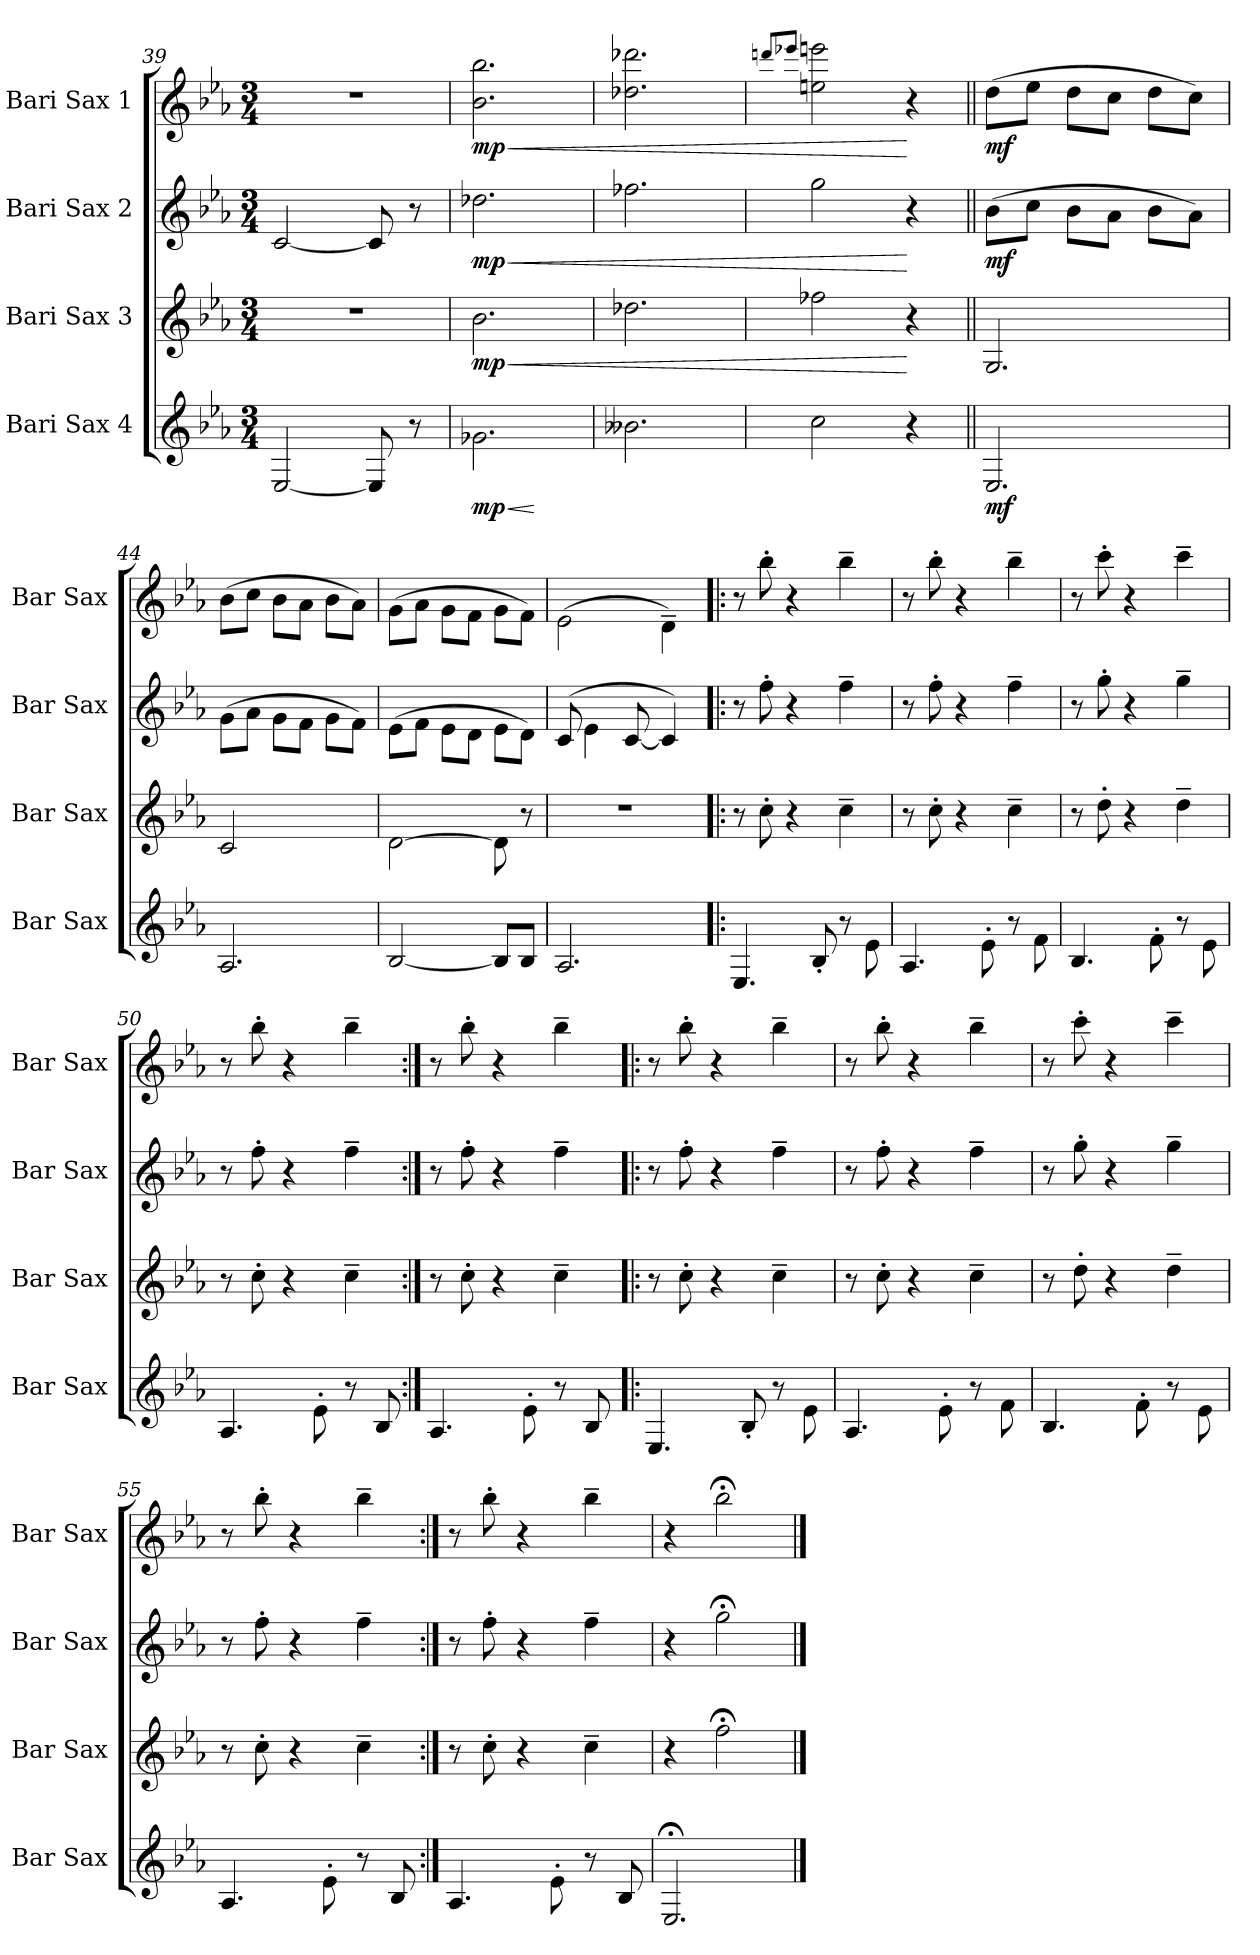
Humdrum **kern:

**kern	**dynam	**kern	**dynam	**kern	**dynam	**kern	**dynam
*part4	*part4	*part3	*part3	*part2	*part2	*part1	*part1
*staff4	*staff4	*staff3	*staff3	*staff2	*staff2	*staff1	*staff1
*I"Bari Sax 4	*	*I"Bari Sax 3	*	*I"Bari Sax 2	*	*I"Bari Sax 1	*
*I'Bar Sax	*	*I'Bar Sax	*	*I'Bar Sax	*	*I'Bar Sax	*
*clefG2	*	*clefG2	*	*clefG2	*	*clefG2	*
*ITrd12c21	*	*ITrd12c21	*	*ITrd12c21	*	*ITrd12c21	*
*k[b-e-a-]	*	*k[b-e-a-]	*	*k[b-e-a-]	*	*k[b-e-a-]	*
*E-:	*	*E-:	*	*E-:	*	*E-:	*
*M3/4	*	*M3/4	*	*M3/4	*	*M3/4	*
=39	=39	=39	=39	=39	=39	=39	=39
[2EE-/	.	2.r	.	[2C/	.	2.r	.
8EE-/]	.	.	.	8C/]	.	.	.
8r	.	.	.	8r	.	.	.
=40	=40	=40	=40	=40	=40	=40	=40
!	!LO:HP:b	!	!LO:HP:b	!	!LO:HP:b	!	!LO:HP:b
!	!LO:DY:n=1:b	!	!LO:DY:n=1:b	!	!LO:DY:n=1:b	!	!LO:DY:n=1:b
2.G-X\	< mp	2.B-\	< mp	2.d-X\	< mp	2.B-\ 2.b-\	< mp
.	[	.	.	.	.	.	.
=41	=41	=41	=41	=41	=41	=41	=41
2.B--X\	.	2.d-X\	.	2.f-X\	.	2.d-X\ 2.dd-X\	.
=42	=42	=42	=42	=42	=42	=42	=42
.	.	.	.	.	.	8qddn/L	.
.	.	.	.	.	.	8qee-X/J	.
2c\	.	2f-X\	.	2g\	.	2en\ 2een\	.
4r	.	4r	[	4r	[	4r	[
!!LO:PB:g=z
=43||	=43||	=43||	=43||	=43||	=43||	=43||	=43||
!	!LO:DY:b	!	!	!	!LO:DY:b	!	!LO:DY:b
2.EE-/	mf	2.GG/	.	(>8B-\L	mf	(>8d\L	mf
.	.	.	.	8c\J	.	8e-\J	.
.	.	.	.	8B-\L	.	8d\L	.
.	.	.	.	8A-\J	.	8c\J	.
.	.	.	.	8B-\L	.	8d\L	.
.	.	.	.	8A-\J)	.	8c\J)	.
=44	=44	=44	=44	=44	=44	=44	=44
2.AA-/	.	2C/	.	(>8G\L	.	(>8B-\L	.
.	.	.	.	8A-\J	.	8c\J	.
.	.	.	.	8G\L	.	8B-\L	.
.	.	.	.	8F\J	.	8A-\J	.
.	.	4ryy	.	8G\L	.	8B-\L	.
.	.	.	.	8F\J)	.	8A-\J)	.
=45	=45	=45	=45	=45	=45	=45	=45
[2BB-/	.	[2D\	.	(>8E-\L	.	(>8G\L	.
.	.	.	.	8F\J	.	8A-\J	.
.	.	.	.	8E-\L	.	8G\L	.
.	.	.	.	8D\J	.	8F\J	.
8BB-/L]	.	8D\]	.	8E-\L	.	8G\L	.
8BB-/J	.	8r	.	8D\J)	.	8F\J)	.
=46	=46	=46	=46	=46	=46	=46	=46
2.AA-/	.	2.r	.	(8C/	.	(>2E-\	.
.	.	.	.	4E-\	.	.	.
.	.	.	.	[8C/	.	.	.
.	.	.	.	4C/])	.	4D~>\)	.
=47!|:	=47!|:	=47!|:	=47!|:	=47!|:	=47!|:	=47!|:	=47!|:
4.EE-/	.	8r	.	8r	.	8r	.
.	.	8c'>\	.	8f'>\	.	8b-'>\	.
.	.	4r	.	4r	.	4r	.
8BB-'</	.	.	.	.	.	.	.
8r	.	4c~>\	.	4f~>\	.	4b-~>\	.
8E-\	.	.	.	.	.	.	.
=48	=48	=48	=48	=48	=48	=48	=48
4.AA-/	.	8r	.	8r	.	8r	.
.	.	8c'>\	.	8f'>\	.	8b-'>\	.
.	.	4r	.	4r	.	4r	.
8E-'>\	.	.	.	.	.	.	.
8r	.	4c~>\	.	4f~>\	.	4b-~>\	.
8F\	.	.	.	.	.	.	.
=49	=49	=49	=49	=49	=49	=49	=49
4.BB-/	.	8r	.	8r	.	8r	.
.	.	8d'>\	.	8g'>\	.	8cc'>\	.
.	.	4r	.	4r	.	4r	.
8F'>\	.	.	.	.	.	.	.
8r	.	4d~>\	.	4g~>\	.	4cc~>\	.
8E-\	.	.	.	.	.	.	.
=50	=50	=50	=50	=50	=50	=50	=50
4.AA-/	.	8r	.	8r	.	8r	.
.	.	8c'>\	.	8f'>\	.	8b-'>\	.
.	.	4r	.	4r	.	4r	.
8E-'>\	.	.	.	.	.	.	.
8r	.	4c~>\	.	4f~>\	.	4b-~>\	.
8BB-/	.	.	.	.	.	.	.
=51:|!	=51:|!	=51:|!	=51:|!	=51:|!	=51:|!	=51:|!	=51:|!
4.AA-/	.	8r	.	8r	.	8r	.
.	.	8c'>\	.	8f'>\	.	8b-'>\	.
.	.	4r	.	4r	.	4r	.
8E-'>\	.	.	.	.	.	.	.
8r	.	4c~>\	.	4f~>\	.	4b-~>\	.
8BB-/	.	.	.	.	.	.	.
!!LO:LB:g=z
=52!|:	=52!|:	=52!|:	=52!|:	=52!|:	=52!|:	=52!|:	=52!|:
4.EE-/	.	8r	.	8r	.	8r	.
.	.	8c'>\	.	8f'>\	.	8b-'>\	.
.	.	4r	.	4r	.	4r	.
8BB-'</	.	.	.	.	.	.	.
8r	.	4c~>\	.	4f~>\	.	4b-~>\	.
8E-\	.	.	.	.	.	.	.
=53	=53	=53	=53	=53	=53	=53	=53
4.AA-/	.	8r	.	8r	.	8r	.
.	.	8c'>\	.	8f'>\	.	8b-'>\	.
.	.	4r	.	4r	.	4r	.
8E-'>\	.	.	.	.	.	.	.
8r	.	4c~>\	.	4f~>\	.	4b-~>\	.
8F\	.	.	.	.	.	.	.
=54	=54	=54	=54	=54	=54	=54	=54
4.BB-/	.	8r	.	8r	.	8r	.
.	.	8d'>\	.	8g'>\	.	8cc'>\	.
.	.	4r	.	4r	.	4r	.
8F'>\	.	.	.	.	.	.	.
8r	.	4d~>\	.	4g~>\	.	4cc~>\	.
8E-\	.	.	.	.	.	.	.
=55	=55	=55	=55	=55	=55	=55	=55
4.AA-/	.	8r	.	8r	.	8r	.
.	.	8c'>\	.	8f'>\	.	8b-'>\	.
.	.	4r	.	4r	.	4r	.
8E-'>\	.	.	.	.	.	.	.
8r	.	4c~>\	.	4f~>\	.	4b-~>\	.
8BB-/	.	.	.	.	.	.	.
=56:|!	=56:|!	=56:|!	=56:|!	=56:|!	=56:|!	=56:|!	=56:|!
4.AA-/	.	8r	.	8r	.	8r	.
.	.	8c'>\	.	8f'>\	.	8b-'>\	.
.	.	4r	.	4r	.	4r	.
8E-'>\	.	.	.	.	.	.	.
8r	.	4c~>\	.	4f~>\	.	4b-~>\	.
8BB-/	.	.	.	.	.	.	.
=57	=57	=57	=57	=57	=57	=57	=57
2.EE-;/	.	4r	.	4r	.	4r	.
.	.	2f;<\	.	2g;<\	.	2b-;<\	.
==	==	==	==	==	==	==	==
*-	*-	*-	*-	*-	*-	*-	*-
